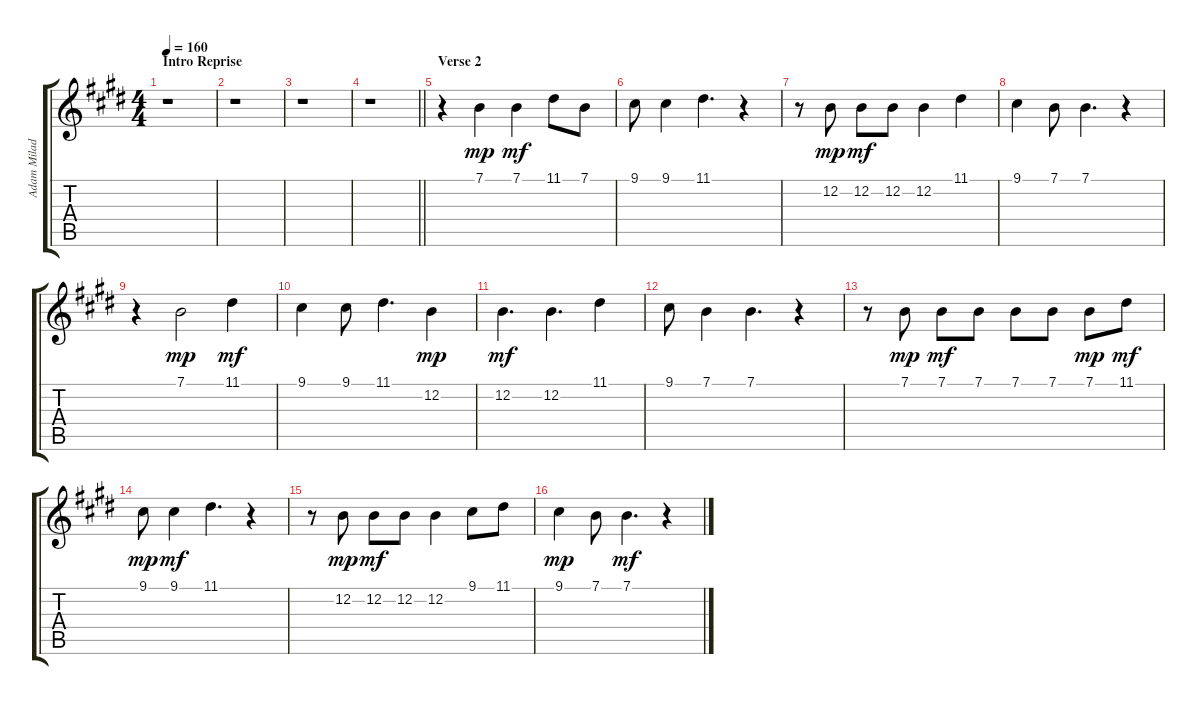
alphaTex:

\track ("Adam Milad - Vocal" "Adam Milad") {instrument trumpet}
\staff {score tabs}
\tuning (E4 B3 G3 D3 A2 E2) {hide}
\ts (4 4)
\section ("" "Intro Reprise")
\tempo 160
\clef g2
\ks e
r.1{dy mf} |
r.1 |
r.1 |
\barLineRight lightlight
r.1 |
\section ("" "Verse 2")
r.4 7.1.4{dy mp} 7.1.4{dy mf} 11.1.8 7.1.8 |
9.1.8 9.1.4 11.1.4{d} r.4 |
r.8 12.2.8{dy mp} 12.2.8{dy mf} 12.2.8 12.2.4 11.1.4 |
9.1.4 7.1.8 7.1.4{d} r.4 |
r.4 7.1.2{dy mp} 11.1.4{dy mf} |
9.1.4 9.1.8 11.1.4{d} 12.2.4{dy mp} |
12.2.4{d dy mf} 12.2.4{d} 11.1.4 |
9.1.8 7.1.4 7.1.4{d} r.4 |
r.8 7.1.8{dy mp} 7.1.8{dy mf} 7.1.8 7.1.8 7.1.8 7.1.8{dy mp} 11.1.8{dy mf} |
9.1.8{dy mp} 9.1.4{dy mf} 11.1.4{d} r.4 |
r.8 12.2.8{dy mp} 12.2.8{dy mf} 12.2.8 12.2.4 9.1.8 11.1.8 |
9.1.4{dy mp} 7.1.8 7.1.4{d dy mf} r.4
